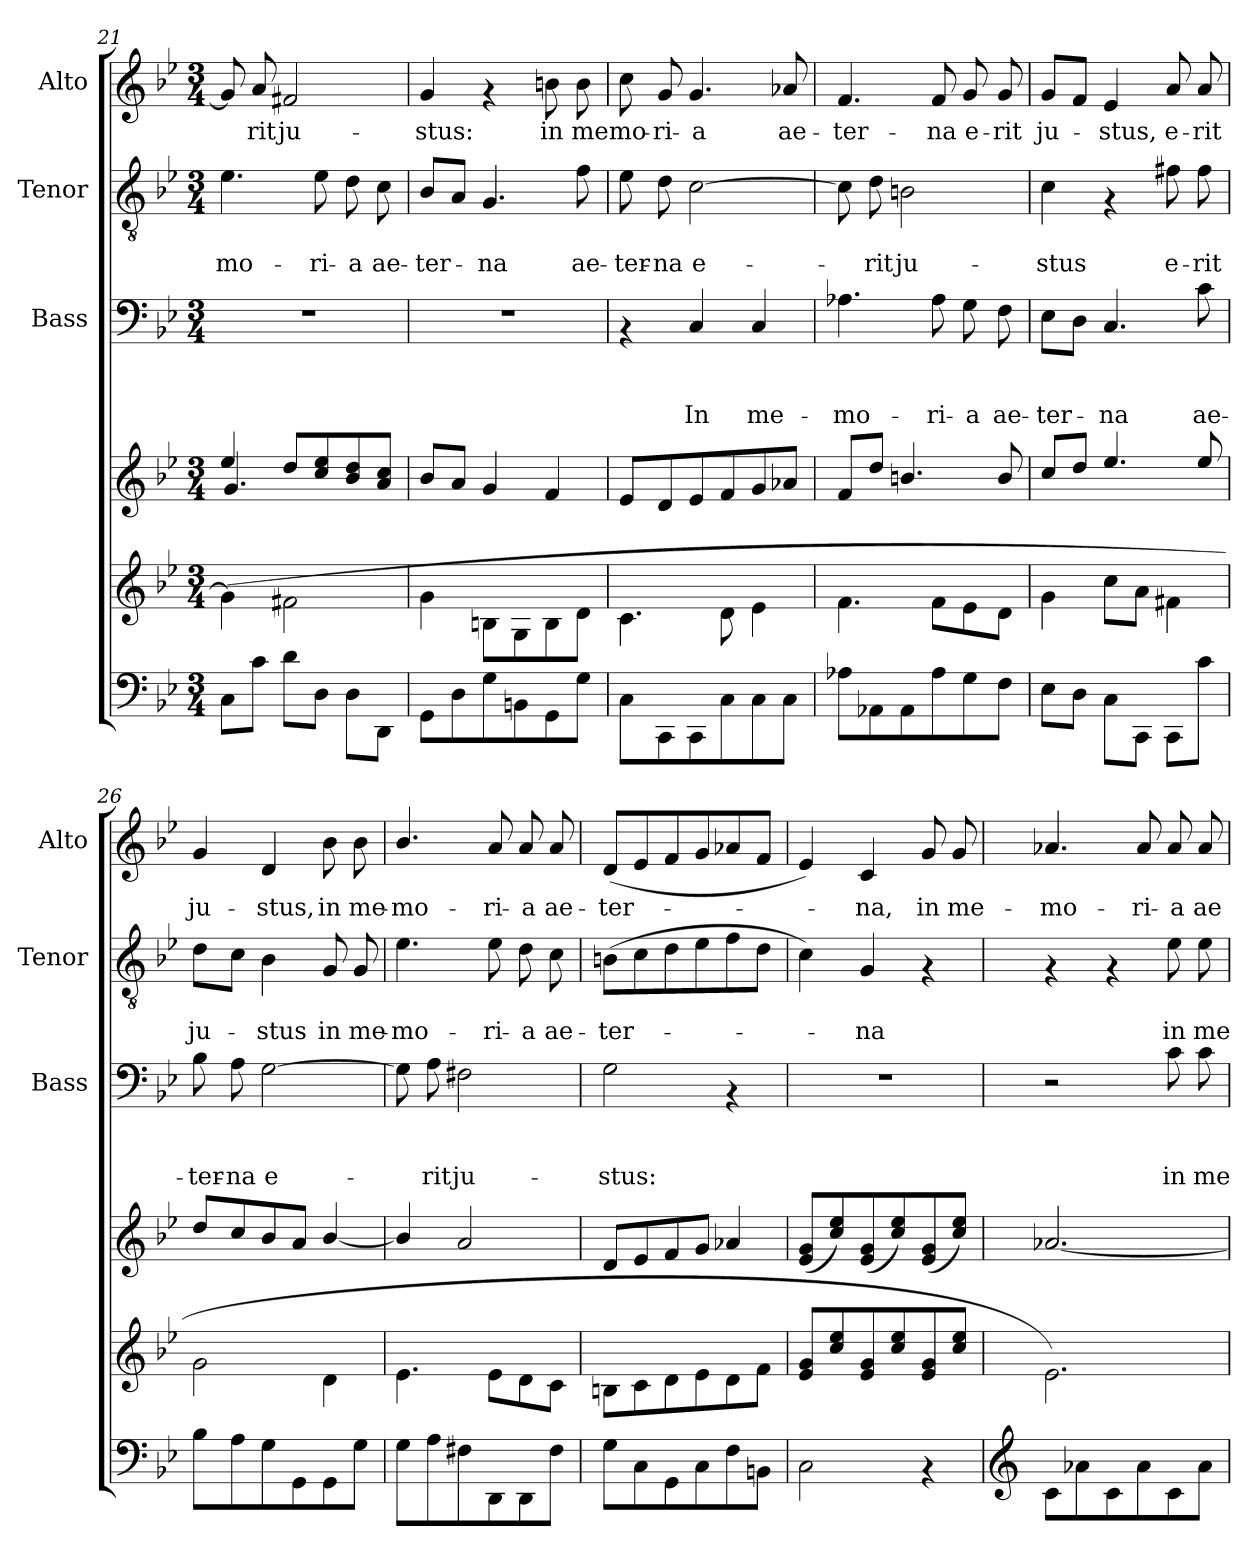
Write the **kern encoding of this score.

**kern	**kern	**kern	**kern	**text	**text	**text	**kern	**text	**text	**kern	**text
*part6	*part5	*part4	*part3	*part3	*part3	*part3	*part2	*part2	*part2	*part1	*part1
*staff6	*staff5	*staff4	*staff3	*staff3	*staff3	*staff3	*staff2	*staff2	*staff2	*staff1	*staff1
*	*	*	*I"Bass	*	*	*	*I"Tenor	*	*	*I"Alto	*
*	*	*	*I'Bass	*	*	*	*I'Tenor	*	*	*I'Alto	*
!!LO:PB:g=z
*clefF4	*clefG2	*clefG2	*clefF4	*	*	*	*clefGv2	*	*	*clefG2	*
*k[b-e-]	*k[b-e-]	*k[b-e-]	*k[b-e-]	*	*	*	*k[b-e-]	*	*	*k[b-e-]	*
*B-:	*B-:	*B-:	*B-:	*	*	*	*B-:	*	*	*B-:	*
*M3/4	*M3/4	*M3/4	*M3/4	*	*	*	*M3/4	*	*	*M3/4	*
=21	=21	=21	=21	=21	=21	=21	=21	=21	=21	=21	=21
*	*	*^	*	*	*	*	*	*	*	*	*
!	!	!	!	!	!	!	!	!	!	!LO:LY:b	!	!
8C\L	(<4g\]	4ee-/	4.g/	2.r	.	.	.	4.e-\	.	-mo-	8g/]	.
!	!	!	!	!	!	!	!	!	!	!	!	!LO:LY:b
8c\J	.	.	.	.	.	.	.	.	.	.	8a/	-rit
!	!	!	!	!	!	!	!	!	!	!	!	!LO:LY:b
8d\L	2f#X\	8dd/L	.	.	.	.	.	.	.	.	2f#X/	ju-
!	!	!	!	!	!	!	!	!	!	!LO:LY:b	!	!
8D\J	.	8cc/ 8ee-/	4.ryy	.	.	.	.	8e-\	.	-ri-	.	.
!	!	!	!	!	!	!	!	!	!	!LO:LY:b	!	!
8D\L	.	8b-/ 8dd/	.	.	.	.	.	8d\	.	-a	.	.
!	!	!	!	!	!	!	!	!	!	!LO:LY:b	!	!
8DD\J	.	8a/ 8cc/J	.	.	.	.	.	8c\	.	ae-	.	.
*	*	*v	*v	*	*	*	*	*	*	*	*	*
=22	=22	=22	=22	=22	=22	=22	=22	=22	=22	=22	=22
!	!	!	!	!	!	!	!	!	!LO:LY:b	!	!LO:LY:b
8GG\L	4g\	8b-/L	2.r	.	.	.	8B-/L	.	-ter-	4g/	-stus:
8D\	.	8a/J	.	.	.	.	8A/J	.	.	.	.
!	!	!	!	!	!	!	!	!	!LO:LY:b	!	!
8G\	8Bn\L	4g/	.	.	.	.	4.G/	.	-na	4rf	.
8BBn\	8G\	.	.	.	.	.	.	.	.	.	.
!	!	!	!	!	!	!	!	!	!	!	!LO:LY:b
8GG\	8B\	4f/	.	.	.	.	.	.	.	8bn\	in
!	!	!	!	!	!	!	!	!	!LO:LY:b	!	!LO:LY:b
8G\J	8d\J	.	.	.	.	.	8f\	.	ae-	8b\	me
=23	=23	=23	=23	=23	=23	=23	=23	=23	=23	=23	=23
!	!	!	!	!	!	!	!	!	!LO:LY:b	!	!LO:LY:b
8C\L	4.c\	8e-/L	4rAA	.	.	.	8e-\	.	-ter-	8cc\	mo-
!	!	!	!	!	!	!	!	!	!LO:LY:b	!	!LO:LY:b
8CC\	.	8d/	.	.	.	.	8d\	.	-na	8g/	-ri-
!	!	!	!	!	!	!LO:LY:b	!	!	!LO:LY:b	!	!LO:LY:b
8CC\	.	8e-/	4C/	.	.	In	[>2c\	.	e-	4.g/	-a
8C\	8d\	8f/	.	.	.	.	.	.	.	.	.
!	!	!	!	!	!	!LO:LY:b	!	!	!	!	!
8C\	4e-\	8g/	4C/	.	.	me-	.	.	.	.	.
!	!	!	!	!	!	!	!	!	!	!	!LO:LY:b
8C\J	.	8a-X/J	.	.	.	.	.	.	.	8a-X/	ae-
=24	=24	=24	=24	=24	=24	=24	=24	=24	=24	=24	=24
!	!	!	!	!	!	!LO:LY:b	!	!	!	!	!LO:LY:b
8A-X\L	4.f\	8f/L	4.A-X\	.	.	-mo-	8c\]	.	.	4.f/	-ter-
!	!	!	!	!	!	!	!	!	!LO:LY:b	!	!
8AA-X\	.	8dd/J	.	.	.	.	8d\	.	-rit	.	.
!	!	!	!	!	!	!	!	!	!LO:LY:b	!	!
8AA-\	.	4.bn/	.	.	.	.	2Bn\	.	ju-	.	.
!	!	!	!	!	!	!LO:LY:b	!	!	!	!	!LO:LY:b
8A-\	8f\L	.	8A-\	.	.	-ri-	.	.	.	8f/	-na
!	!	!	!	!	!	!LO:LY:b	!	!	!	!	!LO:LY:b
8G\	8e-\	.	8G\	.	.	-a	.	.	.	8g/	e-
!	!	!	!	!	!	!LO:LY:b	!	!	!	!	!LO:LY:b
8F\J	8d\J	8b/	8F\	.	.	ae-	.	.	.	8g/	-rit
=25	=25	=25	=25	=25	=25	=25	=25	=25	=25	=25	=25
!	!	!	!	!	!	!LO:LY:b	!	!	!LO:LY:b	!	!LO:LY:b
8E-\L	4g\	8cc/L	8E-\L	.	.	-ter-	4c\	.	-stus	8g/L	ju-
8D\J	.	8dd/J	8D\J	.	.	.	.	.	.	8f/J	.
!	!	!	!	!	!	!LO:LY:b	!	!	!	!	!LO:LY:b
8C\L	8cc\L	4.ee-/	4.C/	.	.	-na	4rF	.	.	4e-/	-stus,
8CC\J	8a\J	.	.	.	.	.	.	.	.	.	.
!	!	!	!	!	!	!	!	!	!LO:LY:b	!	!LO:LY:b
8CC\L	4f#X\	.	.	.	.	.	8f#X\	.	e-	8a/	e-
!	!	!	!	!	!	!LO:LY:b	!	!	!LO:LY:b	!	!LO:LY:b
8c\J	.	8ee-/	8c\	.	.	ae-	8f#\	.	-rit	8a/	-rit
!!LO:LB:g=z
=26	=26	=26	=26	=26	=26	=26	=26	=26	=26	=26	=26
!	!	!	!	!	!	!LO:LY:b	!	!	!LO:LY:b	!	!LO:LY:b
8B-\L	2g\	8dd/L	8B-\	.	.	-ter-	8d\L	.	ju-	4g/	ju-
!	!	!	!	!	!	!LO:LY:b	!	!	!	!	!
8A\	.	8cc/	8A\	.	.	-na	8c\J	.	.	.	.
!	!	!	!	!	!	!LO:LY:b	!	!	!LO:LY:b	!	!LO:LY:b
8G\	.	8b-/	[>2G\	.	.	e-	4B-\	.	-stus	4d/	-stus,
8GG\	.	8a/J	.	.	.	.	.	.	.	.	.
!	!	!	!	!	!	!	!	!	!LO:LY:b	!	!LO:LY:b
8GG\	4d\	[>4b-/	.	.	.	.	8G/	.	in	8b-\	in
!	!	!	!	!	!	!	!	!	!LO:LY:b	!	!LO:LY:b
8G\J	.	.	.	.	.	.	8G/	.	me-	8b-\	me-
=27	=27	=27	=27	=27	=27	=27	=27	=27	=27	=27	=27
!	!	!	!	!	!	!	!	!	!LO:LY:b	!	!LO:LY:b
8G\L	4.e-\	4b-/]	8G\]	.	.	.	4.e-\	.	-mo-	4.b-/	-mo-
!	!	!	!	!	!	!LO:LY:b	!	!	!	!	!
8A\	.	.	8A\	.	.	-rit	.	.	.	.	.
!	!	!	!	!	!	!LO:LY:b	!	!	!	!	!
8F#X\	.	2a/	2F#X\	.	.	ju-	.	.	.	.	.
!	!	!	!	!	!	!	!	!	!LO:LY:b	!	!LO:LY:b
8DD\	8e-\L	.	.	.	.	.	8e-\	.	-ri-	8a/	-ri-
!	!	!	!	!	!	!	!	!	!LO:LY:b	!	!LO:LY:b
8DD\	8d\	.	.	.	.	.	8d\	.	-a	8a/	-a
!	!	!	!	!	!	!	!	!	!LO:LY:b	!	!LO:LY:b
8F#\J	8c\J	.	.	.	.	.	8c\	.	ae-	8a/	ae-
=28	=28	=28	=28	=28	=28	=28	=28	=28	=28	=28	=28
!	!	!	!	!	!	!LO:LY:b	!	!	!LO:LY:b	!	!LO:LY:b
8G\L	8Bn\L	8d/L	2G\	.	.	-stus:	(>8Bn\L	.	-ter-	(<8d/L	-ter-
8C\	8c\	8e-/	.	.	.	.	8c\	.	.	8e-/	.
8GG\	8d\	8f/	.	.	.	.	8d\	.	.	8f/	.
8C\	8e-\	8g/J	.	.	.	.	8e-\	.	.	8g/	.
8F\	8d\	4a-X/	4rAA	.	.	.	8f\	.	.	8a-X/	.
8BBn\J	8f\J	.	.	.	.	.	8d\J	.	.	8f/J	.
=29	=29	=29	=29	=29	=29	=29	=29	=29	=29	=29	=29
2C\	8e-/ 8g/L	(<8e-/ 8g/L	2.r	.	.	.	4c\)	.	.	4e-/)	.
.	8cc/ 8ee-/	8cc/ 8ee-/)	.	.	.	.	.	.	.	.	.
!	!	!	!	!	!	!	!	!	!LO:LY:b	!	!LO:LY:b
.	8e-/ 8g/	(<8e-/ 8g/	.	.	.	.	4G/	.	-na	4c/	-na,
.	8cc/ 8ee-/	8cc/ 8ee-/)	.	.	.	.	.	.	.	.	.
!	!	!	!	!	!	!	!	!	!	!	!LO:LY:b
4rAA	8e-/ 8g/	(<8e-/ 8g/	.	.	.	.	4rF	.	.	8g/	in
!	!	!	!	!	!	!	!	!	!	!	!LO:LY:b
.	8cc/ 8ee-/J	8cc/ 8ee-/J)	.	.	.	.	.	.	.	8g/	me-
=30	=30	=30	=30	=30	=30	=30	=30	=30	=30	=30	=30
*clefG2	*	*	*	*	*	*	*	*	*	*	*
!	!	!	!	!	!	!	!	!	!	!	!LO:LY:b
8c\L	2.e-\)	[>2.a-X/	2r	.	.	.	4rF	.	.	4.a-X/	-mo-
8a-X\	.	.	.	.	.	.	.	.	.	.	.
8c\	.	.	.	.	.	.	4rF	.	.	.	.
!	!	!	!	!	!	!	!	!	!	!	!LO:LY:b
8a-\	.	.	.	.	.	.	.	.	.	8a-/	-ri-
!	!	!	!	!	!	!LO:LY:b	!	!	!LO:LY:b	!	!LO:LY:b
8c\	.	.	8c\	.	.	in	8e-\	.	in	8a-/	-a
!	!	!	!	!	!	!LO:LY:b	!	!	!LO:LY:b	!	!LO:LY:b
8a-\J	.	.	8c\	.	.	me	8e-\	.	me	8a-/	ae-
=	=	=	=	=	=	=	=	=	=	=	=
*-	*-	*-	*-	*-	*-	*-	*-	*-	*-	*-	*-
